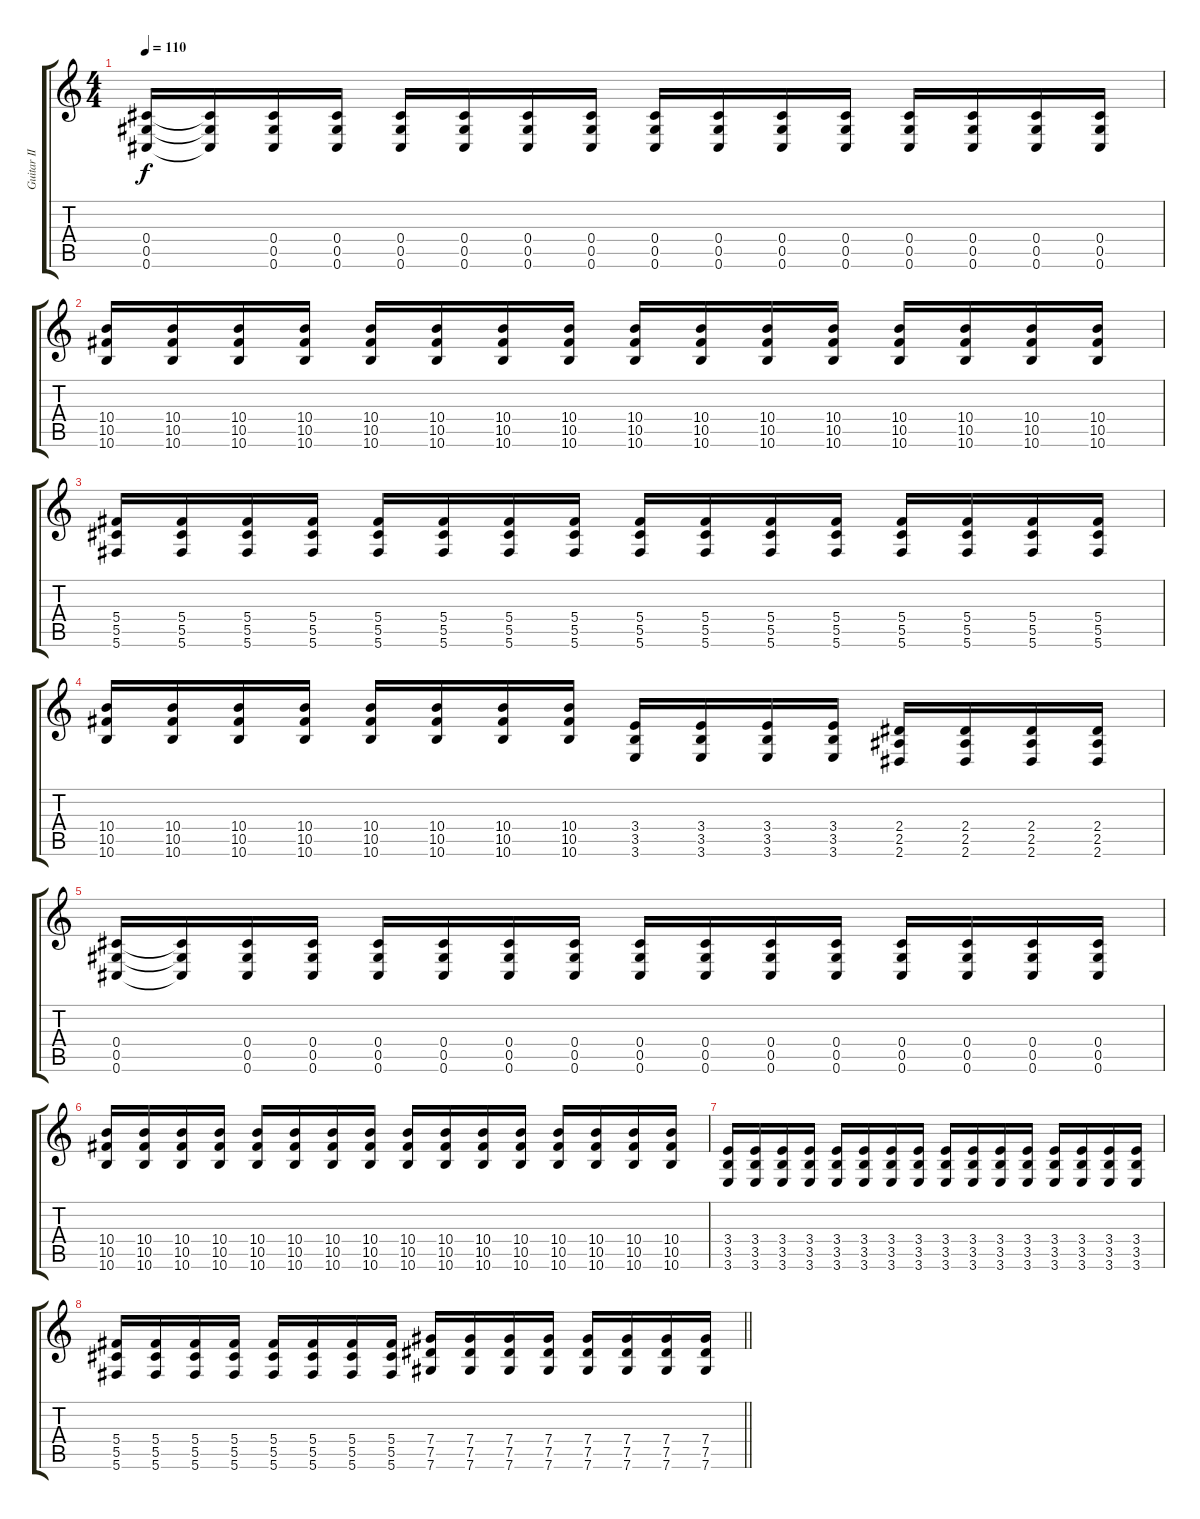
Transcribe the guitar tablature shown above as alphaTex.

\track ("Guitar II" "Guitar II") {instrument distortionguitar}
\staff {score tabs}
\tuning (Eb4 Bb3 Gb3 Db3 Ab2 Db2) {hide}
\ts (4 4)
\tempo 110
\clef g2
\ks c
(0.4 0.5 0.6).16{dy f} (0.4{t} 0.5{t} 0.6{t}).16 (0.4 0.5 0.6).16 (0.4 0.5 0.6).16 (0.4 0.5 0.6).16 (0.4 0.5 0.6).16 (0.4 0.5 0.6).16 (0.4 0.5 0.6).16 (0.4 0.5 0.6).16 (0.4 0.5 0.6).16 (0.4 0.5 0.6).16 (0.4 0.5 0.6).16 (0.4 0.5 0.6).16 (0.4 0.5 0.6).16 (0.4 0.5 0.6).16 (0.4 0.5 0.6).16 |
(10.4 10.5 10.6).16 (10.4 10.5 10.6).16 (10.4 10.5 10.6).16 (10.4 10.5 10.6).16 (10.4 10.5 10.6).16 (10.4 10.5 10.6).16 (10.4 10.5 10.6).16 (10.4 10.5 10.6).16 (10.4 10.5 10.6).16 (10.4 10.5 10.6).16 (10.4 10.5 10.6).16 (10.4 10.5 10.6).16 (10.4 10.5 10.6).16 (10.4 10.5 10.6).16 (10.4 10.5 10.6).16 (10.4 10.5 10.6).16 |
(5.4 5.5 5.6).16 (5.4 5.5 5.6).16 (5.4 5.5 5.6).16 (5.4 5.5 5.6).16 (5.4 5.5 5.6).16 (5.4 5.5 5.6).16 (5.4 5.5 5.6).16 (5.4 5.5 5.6).16 (5.4 5.5 5.6).16 (5.4 5.5 5.6).16 (5.4 5.5 5.6).16 (5.4 5.5 5.6).16 (5.4 5.5 5.6).16 (5.4 5.5 5.6).16 (5.4 5.5 5.6).16 (5.4 5.5 5.6).16 |
(10.4 10.5 10.6).16 (10.4 10.5 10.6).16 (10.4 10.5 10.6).16 (10.4 10.5 10.6).16 (10.4 10.5 10.6).16 (10.4 10.5 10.6).16 (10.4 10.5 10.6).16 (10.4 10.5 10.6).16 (3.4 3.5 3.6).16 (3.4 3.5 3.6).16 (3.4 3.5 3.6).16 (3.4 3.5 3.6).16 (2.4 2.5 2.6).16 (2.4 2.5 2.6).16 (2.4 2.5 2.6).16 (2.4 2.5 2.6).16 |
(0.4 0.5 0.6).16 (0.4{t} 0.5{t} 0.6{t}).16 (0.4 0.5 0.6).16 (0.4 0.5 0.6).16 (0.4 0.5 0.6).16 (0.4 0.5 0.6).16 (0.4 0.5 0.6).16 (0.4 0.5 0.6).16 (0.4 0.5 0.6).16 (0.4 0.5 0.6).16 (0.4 0.5 0.6).16 (0.4 0.5 0.6).16 (0.4 0.5 0.6).16 (0.4 0.5 0.6).16 (0.4 0.5 0.6).16 (0.4 0.5 0.6).16 |
(10.4 10.5 10.6).16 (10.4 10.5 10.6).16 (10.4 10.5 10.6).16 (10.4 10.5 10.6).16 (10.4 10.5 10.6).16 (10.4 10.5 10.6).16 (10.4 10.5 10.6).16 (10.4 10.5 10.6).16 (10.4 10.5 10.6).16 (10.4 10.5 10.6).16 (10.4 10.5 10.6).16 (10.4 10.5 10.6).16 (10.4 10.5 10.6).16 (10.4 10.5 10.6).16 (10.4 10.5 10.6).16 (10.4 10.5 10.6).16 |
(3.4 3.5 3.6).16 (3.4 3.5 3.6).16 (3.4 3.5 3.6).16 (3.4 3.5 3.6).16 (3.4 3.5 3.6).16 (3.4 3.5 3.6).16 (3.4 3.5 3.6).16 (3.4 3.5 3.6).16 (3.4 3.5 3.6).16 (3.4 3.5 3.6).16 (3.4 3.5 3.6).16 (3.4 3.5 3.6).16 (3.4 3.5 3.6).16 (3.4 3.5 3.6).16 (3.4 3.5 3.6).16 (3.4 3.5 3.6).16 |
\barLineRight lightlight
(5.4 5.5 5.6).16 (5.4 5.5 5.6).16 (5.4 5.5 5.6).16 (5.4 5.5 5.6).16 (5.4 5.5 5.6).16 (5.4 5.5 5.6).16 (5.4 5.5 5.6).16 (5.4 5.5 5.6).16 (7.4 7.5 7.6).16 (7.4 7.5 7.6).16 (7.4 7.5 7.6).16 (7.4 7.5 7.6).16 (7.4 7.5 7.6).16 (7.4 7.5 7.6).16 (7.4 7.5 7.6).16 (7.4 7.5 7.6).16
